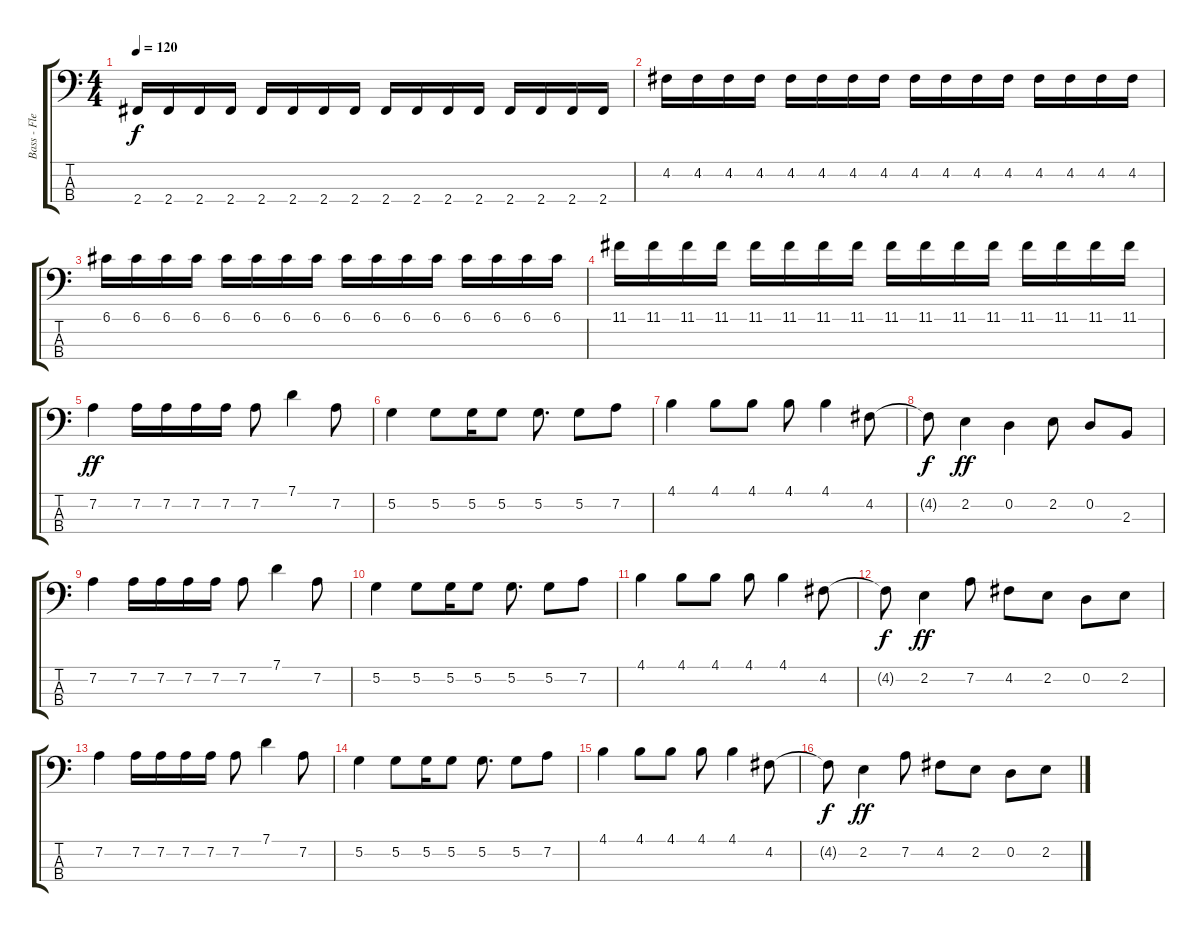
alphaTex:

\track ("Bass - Flea" "Bass - Fle") {instrument electricbasspick}
\staff {score tabs}
\tuning (G2 D2 A1 E1) {hide}
\ts (4 4)
\tempo 120
\clef f4
\ks c
2.4.16{dy f} 2.4.16 2.4.16 2.4.16 2.4.16 2.4.16 2.4.16 2.4.16 2.4.16 2.4.16 2.4.16 2.4.16 2.4.16 2.4.16 2.4.16 2.4.16 |
4.2.16 4.2.16 4.2.16 4.2.16 4.2.16 4.2.16 4.2.16 4.2.16 4.2.16 4.2.16 4.2.16 4.2.16 4.2.16 4.2.16 4.2.16 4.2.16 |
6.1.16 6.1.16 6.1.16 6.1.16 6.1.16 6.1.16 6.1.16 6.1.16 6.1.16 6.1.16 6.1.16 6.1.16 6.1.16 6.1.16 6.1.16 6.1.16 |
11.1.16 11.1.16 11.1.16 11.1.16 11.1.16 11.1.16 11.1.16 11.1.16 11.1.16 11.1.16 11.1.16 11.1.16 11.1.16 11.1.16 11.1.16 11.1.16 |
7.2.4{dy ff} 7.2.16 7.2.16 7.2.16 7.2.16 7.2.8 7.1.4 7.2.8 |
5.2.4 5.2.8 5.2.16 5.2.8 5.2.8{d} 5.2.8 7.2.8 |
4.1.4 4.1.8 4.1.8 4.1.8 4.1.4 4.2.8 |
4.2{t}.8{dy f} 2.2.4{dy ff} 0.2.4 2.2.8 0.2.8 2.3.8 |
7.2.4 7.2.16 7.2.16 7.2.16 7.2.16 7.2.8 7.1.4 7.2.8 |
5.2.4 5.2.8 5.2.16 5.2.8 5.2.8{d} 5.2.8 7.2.8 |
4.1.4 4.1.8 4.1.8 4.1.8 4.1.4 4.2.8 |
4.2{t}.8{dy f} 2.2.4{dy ff} 7.2.8 4.2.8 2.2.8 0.2.8 2.2.8 |
7.2.4 7.2.16 7.2.16 7.2.16 7.2.16 7.2.8 7.1.4 7.2.8 |
5.2.4 5.2.8 5.2.16 5.2.8 5.2.8{d} 5.2.8 7.2.8 |
4.1.4 4.1.8 4.1.8 4.1.8 4.1.4 4.2.8 |
4.2{t}.8{dy f} 2.2.4{dy ff} 7.2.8 4.2.8 2.2.8 0.2.8 2.2.8
